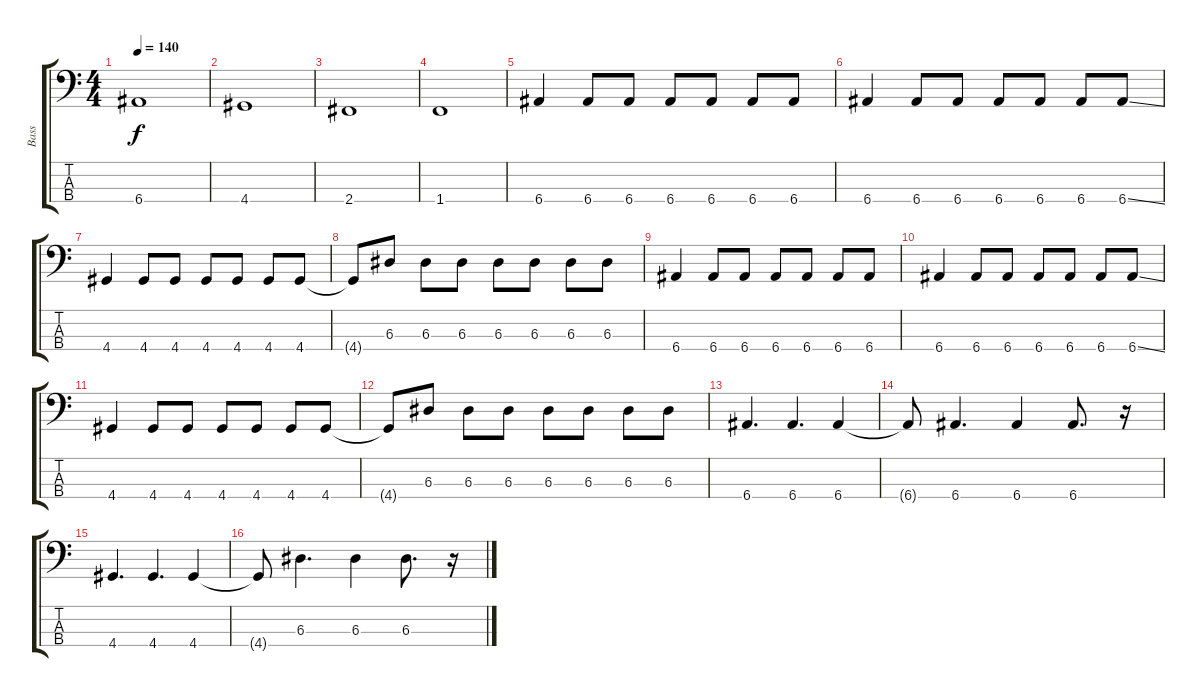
\track ("Bass" "Bass") {instrument electricbassfinger}
\staff {score tabs}
\tuning (G2 D2 A1 E1) {hide}
\ts (4 4)
\tempo 140
\clef f4
\ks c
6.4.1{dy f} |
4.4.1 |
2.4.1 |
1.4.1 |
6.4.4 6.4.8 6.4.8 6.4.8 6.4.8 6.4.8 6.4.8 |
6.4.4 6.4.8 6.4.8 6.4.8 6.4.8 6.4.8 6.4{ss}.8 |
4.4.4 4.4.8 4.4.8 4.4.8 4.4.8 4.4.8 4.4.8 |
4.4{t}.8 6.3.8 6.3.8 6.3.8 6.3.8 6.3.8 6.3.8 6.3.8 |
6.4.4 6.4.8 6.4.8 6.4.8 6.4.8 6.4.8 6.4.8 |
6.4.4 6.4.8 6.4.8 6.4.8 6.4.8 6.4.8 6.4{ss}.8 |
4.4.4 4.4.8 4.4.8 4.4.8 4.4.8 4.4.8 4.4.8 |
4.4{t}.8 6.3.8 6.3.8 6.3.8 6.3.8 6.3.8 6.3.8 6.3.8 |
6.4.4{d} 6.4.4{d} 6.4.4 |
6.4{t}.8 6.4.4{d} 6.4.4 6.4.8{d} r.16 |
4.4.4{d} 4.4.4{d} 4.4.4 |
4.4{t}.8 6.3.4{d} 6.3.4 6.3.8{d} r.16
